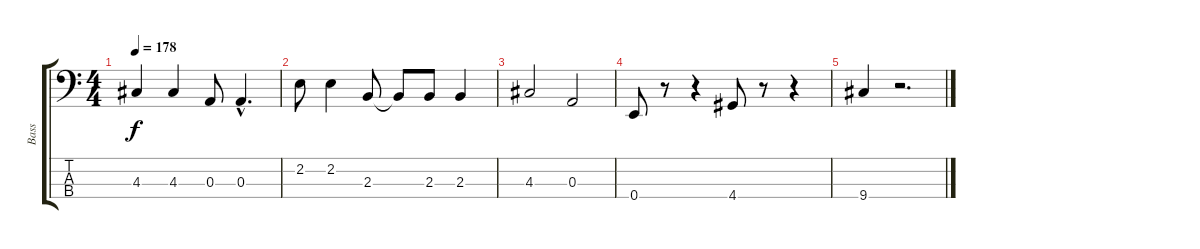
\track ("Bass" "Bass") {instrument electricbasspick}
\staff {score tabs}
\tuning (G2 D2 A1 E1) {hide}
\ts (4 4)
\tempo 178
\clef f4
\ks c
4.3.4{dy f} 4.3.4 0.3.8 0.3{hac}.4{d} |
2.2.8 2.2.4 2.3.8 2.3{t}.8 2.3.8 2.3.4 |
4.3.2 0.3.2 |
0.4.8 r.8 r.4 4.4.8 r.8 r.4 |
9.4.4 r.2{d}
